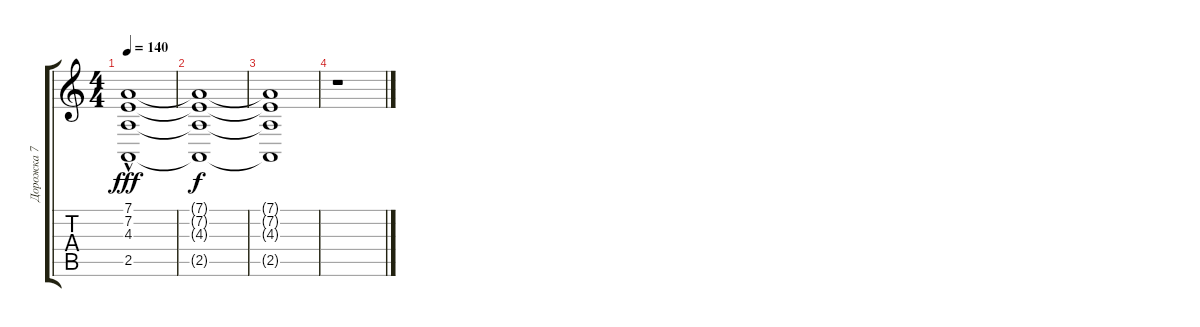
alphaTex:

\track ("Дорожка 7" "Дорожка 7") {instrument stringensemble1}
\staff {score tabs}
\tuning (D4 A3 F3 C3 G2 C2) {hide}
\ts (4 4)
\tempo 140
\clef g2
\ks c
(7.1{hac} 7.2 4.3{hac} 2.5).1{dy fff} |
(7.1{t} 7.2{t} 4.3{t} 2.5{t}).1{dy f} |
(7.1{t} 7.2{t} 4.3{t} 2.5{t}).1 |
r.1
